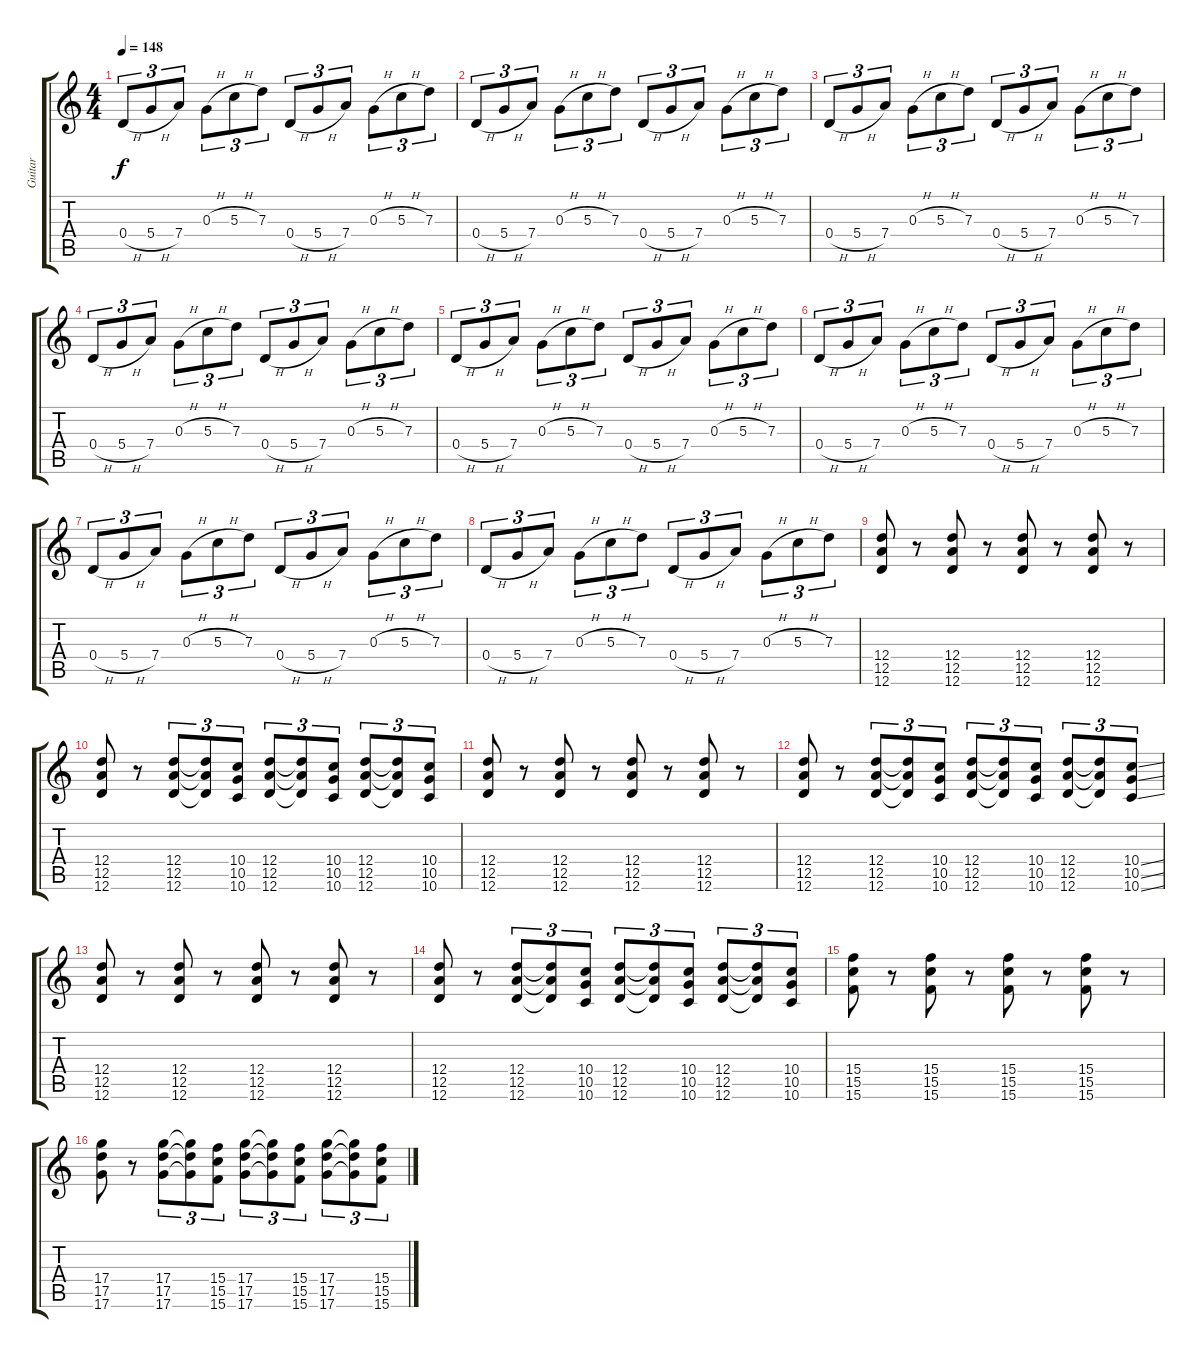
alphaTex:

\track ("Guitar" "Guitar") {instrument overdrivenguitar}
\staff {score tabs}
\tuning (E4 B3 G3 D3 A2 D2) {hide}
\ts (4 4)
\tempo 148
\clef g2
\ks c
0.4{h}.8{tu (3 2) dy f} 5.4{h}.8{tu (3 2)} 7.4.8{tu (3 2)} 0.3{h}.8{tu (3 2)} 5.3{h}.8{tu (3 2)} 7.3.8{tu (3 2)} 0.4{h}.8{tu (3 2)} 5.4{h}.8{tu (3 2)} 7.4.8{tu (3 2)} 0.3{h}.8{tu (3 2)} 5.3{h}.8{tu (3 2)} 7.3.8{tu (3 2)} |
0.4{h}.8{tu (3 2)} 5.4{h}.8{tu (3 2)} 7.4.8{tu (3 2)} 0.3{h}.8{tu (3 2)} 5.3{h}.8{tu (3 2)} 7.3.8{tu (3 2)} 0.4{h}.8{tu (3 2)} 5.4{h}.8{tu (3 2)} 7.4.8{tu (3 2)} 0.3{h}.8{tu (3 2)} 5.3{h}.8{tu (3 2)} 7.3.8{tu (3 2)} |
0.4{h}.8{tu (3 2)} 5.4{h}.8{tu (3 2)} 7.4.8{tu (3 2)} 0.3{h}.8{tu (3 2)} 5.3{h}.8{tu (3 2)} 7.3.8{tu (3 2)} 0.4{h}.8{tu (3 2)} 5.4{h}.8{tu (3 2)} 7.4.8{tu (3 2)} 0.3{h}.8{tu (3 2)} 5.3{h}.8{tu (3 2)} 7.3.8{tu (3 2)} |
0.4{h}.8{tu (3 2)} 5.4{h}.8{tu (3 2)} 7.4.8{tu (3 2)} 0.3{h}.8{tu (3 2)} 5.3{h}.8{tu (3 2)} 7.3.8{tu (3 2)} 0.4{h}.8{tu (3 2)} 5.4{h}.8{tu (3 2)} 7.4.8{tu (3 2)} 0.3{h}.8{tu (3 2)} 5.3{h}.8{tu (3 2)} 7.3.8{tu (3 2)} |
0.4{h}.8{tu (3 2)} 5.4{h}.8{tu (3 2)} 7.4.8{tu (3 2)} 0.3{h}.8{tu (3 2)} 5.3{h}.8{tu (3 2)} 7.3.8{tu (3 2)} 0.4{h}.8{tu (3 2)} 5.4{h}.8{tu (3 2)} 7.4.8{tu (3 2)} 0.3{h}.8{tu (3 2)} 5.3{h}.8{tu (3 2)} 7.3.8{tu (3 2)} |
0.4{h}.8{tu (3 2)} 5.4{h}.8{tu (3 2)} 7.4.8{tu (3 2)} 0.3{h}.8{tu (3 2)} 5.3{h}.8{tu (3 2)} 7.3.8{tu (3 2)} 0.4{h}.8{tu (3 2)} 5.4{h}.8{tu (3 2)} 7.4.8{tu (3 2)} 0.3{h}.8{tu (3 2)} 5.3{h}.8{tu (3 2)} 7.3.8{tu (3 2)} |
0.4{h}.8{tu (3 2)} 5.4{h}.8{tu (3 2)} 7.4.8{tu (3 2)} 0.3{h}.8{tu (3 2)} 5.3{h}.8{tu (3 2)} 7.3.8{tu (3 2)} 0.4{h}.8{tu (3 2)} 5.4{h}.8{tu (3 2)} 7.4.8{tu (3 2)} 0.3{h}.8{tu (3 2)} 5.3{h}.8{tu (3 2)} 7.3.8{tu (3 2)} |
0.4{h}.8{tu (3 2)} 5.4{h}.8{tu (3 2)} 7.4.8{tu (3 2)} 0.3{h}.8{tu (3 2)} 5.3{h}.8{tu (3 2)} 7.3.8{tu (3 2)} 0.4{h}.8{tu (3 2)} 5.4{h}.8{tu (3 2)} 7.4.8{tu (3 2)} 0.3{h}.8{tu (3 2)} 5.3{h}.8{tu (3 2)} 7.3.8{tu (3 2)} |
(12.4 12.5 12.6).8 r.8 (12.4 12.5 12.6).8 r.8 (12.4 12.5 12.6).8 r.8 (12.4 12.5 12.6).8 r.8 |
(12.4 12.5 12.6).8 r.8 (12.4 12.5 12.6).8{tu (3 2)} (12.4{t} 12.5{t} 12.6{t}).8{tu (3 2)} (10.4 10.5 10.6).8{tu (3 2)} (12.4 12.5 12.6).8{tu (3 2)} (12.4{t} 12.5{t} 12.6{t}).8{tu (3 2)} (10.4 10.5 10.6).8{tu (3 2)} (12.4 12.5 12.6).8{tu (3 2)} (12.4{t} 12.5{t} 12.6{t}).8{tu (3 2)} (10.4 10.5 10.6).8{tu (3 2)} |
(12.4 12.5 12.6).8 r.8 (12.4 12.5 12.6).8 r.8 (12.4 12.5 12.6).8 r.8 (12.4 12.5 12.6).8 r.8 |
(12.4 12.5 12.6).8 r.8 (12.4 12.5 12.6).8{tu (3 2)} (12.4{t} 12.5{t} 12.6{t}).8{tu (3 2)} (10.4 10.5 10.6).8{tu (3 2)} (12.4 12.5 12.6).8{tu (3 2)} (12.4{t} 12.5{t} 12.6{t}).8{tu (3 2)} (10.4 10.5 10.6).8{tu (3 2)} (12.4 12.5 12.6).8{tu (3 2)} (12.4{t} 12.5{t} 12.6{t}).8{tu (3 2)} (10.4{ss} 10.5{ss} 10.6{ss}).8{tu (3 2)} |
(12.4 12.5 12.6).8 r.8 (12.4 12.5 12.6).8 r.8 (12.4 12.5 12.6).8 r.8 (12.4 12.5 12.6).8 r.8 |
(12.4 12.5 12.6).8 r.8 (12.4 12.5 12.6).8{tu (3 2)} (12.4{t} 12.5{t} 12.6{t}).8{tu (3 2)} (10.4 10.5 10.6).8{tu (3 2)} (12.4 12.5 12.6).8{tu (3 2)} (12.4{t} 12.5{t} 12.6{t}).8{tu (3 2)} (10.4 10.5 10.6).8{tu (3 2)} (12.4 12.5 12.6).8{tu (3 2)} (12.4{t} 12.5{t} 12.6{t}).8{tu (3 2)} (10.4 10.5 10.6).8{tu (3 2)} |
(15.4 15.5 15.6).8 r.8 (15.4 15.5 15.6).8 r.8 (15.4 15.5 15.6).8 r.8 (15.4 15.5 15.6).8 r.8 |
(17.4 17.5 17.6).8 r.8 (17.4 17.5 17.6).8{tu (3 2)} (17.4{t} 17.5{t} 17.6{t}).8{tu (3 2)} (15.4 15.5 15.6).8{tu (3 2)} (17.4 17.5 17.6).8{tu (3 2)} (17.4{t} 17.5{t} 17.6{t}).8{tu (3 2)} (15.4 15.5 15.6).8{tu (3 2)} (17.4 17.5 17.6).8{tu (3 2)} (17.4{t} 17.5{t} 17.6{t}).8{tu (3 2)} (15.4 15.5 15.6).8{tu (3 2)}
